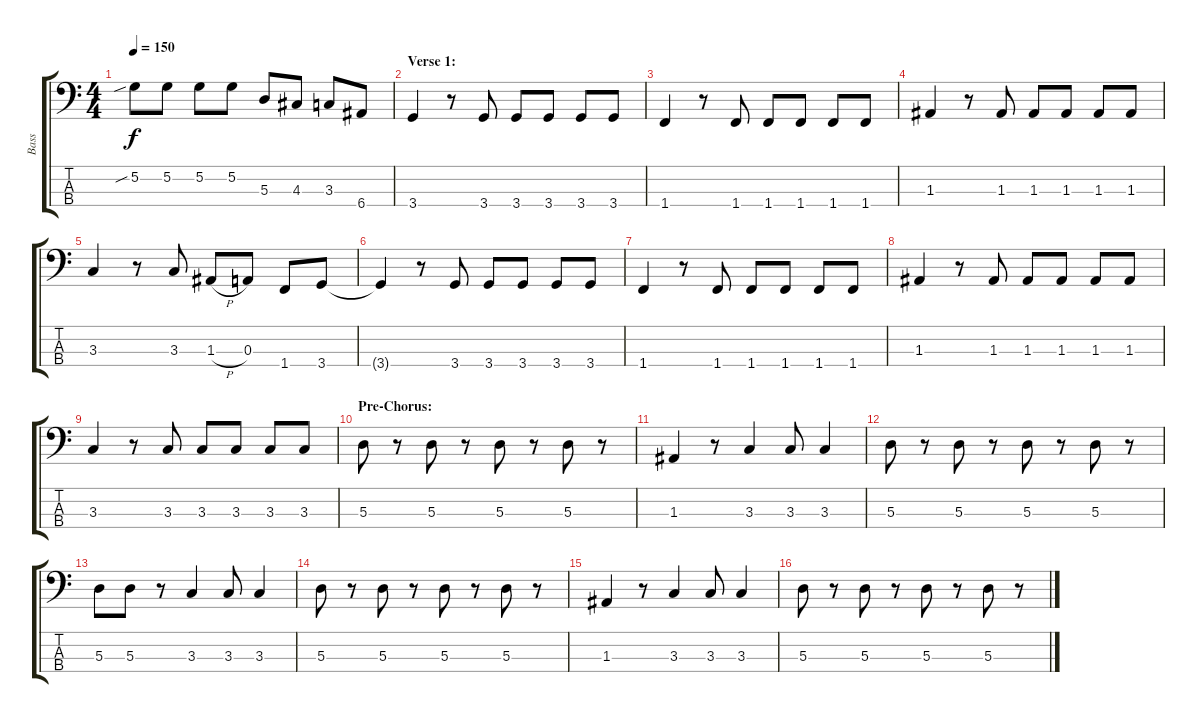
\track ("Bass" "Bass") {instrument electricbasspick}
\staff {score tabs}
\tuning (G2 D2 A1 E1) {hide}
\ts (4 4)
\tempo 150
\clef f4
\ks c
5.2{sib}.8{dy f} 5.2.8 5.2.8 5.2.8 5.3.8 4.3.8 3.3.8 6.4.8 |
\section ("" "Verse 1:")
3.4.4 r.8 3.4.8 3.4.8 3.4.8 3.4.8 3.4.8 |
1.4.4 r.8 1.4.8 1.4.8 1.4.8 1.4.8 1.4.8 |
1.3.4 r.8 1.3.8 1.3.8 1.3.8 1.3.8 1.3.8 |
3.3.4 r.8 3.3.8 1.3{h}.8 0.3.8 1.4.8 3.4.8 |
3.4{t}.4 r.8 3.4.8 3.4.8 3.4.8 3.4.8 3.4.8 |
1.4.4 r.8 1.4.8 1.4.8 1.4.8 1.4.8 1.4.8 |
1.3.4 r.8 1.3.8 1.3.8 1.3.8 1.3.8 1.3.8 |
3.3.4 r.8 3.3.8 3.3.8 3.3.8 3.3.8 3.3.8 |
\section ("" "Pre-Chorus:")
5.3.8 r.8 5.3.8 r.8 5.3.8 r.8 5.3.8 r.8 |
1.3.4 r.8 3.3.4 3.3.8 3.3.4 |
5.3.8 r.8 5.3.8 r.8 5.3.8 r.8 5.3.8 r.8 |
5.3.8 5.3.8 r.8 3.3.4 3.3.8 3.3.4 |
5.3.8 r.8 5.3.8 r.8 5.3.8 r.8 5.3.8 r.8 |
1.3.4 r.8 3.3.4 3.3.8 3.3.4 |
5.3.8 r.8 5.3.8 r.8 5.3.8 r.8 5.3.8 r.8
